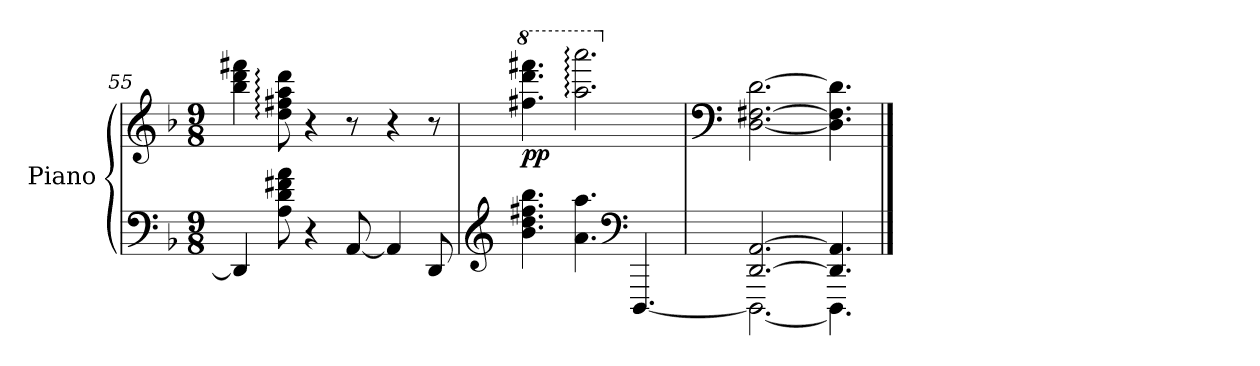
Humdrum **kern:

**kern	**kern	**dynam
*part1	*part1	*part1
*staff2	*staff1	*staff1/2
*I"Piano	*	*
*I'Pno.	*	*
*clefF4	*clefG2	*
*k[b-]	*k[b-]	*
*M9/8	*M9/8	*
=55	=55	=55
4DD/]	4bb-\ 4ddd\ 4fff#X\	.
8A\ 8d\ 8f#X\ 8a\	8dd\: 8ff#X\: 8aa\: 8ddd\:	.
4r	4r	.
[8AA/	8r	.
4AA/]	4r	.
8DD/	8r	.
=56	=56	=56
*clefG2	*	*
*	*8va	*
*	*MM75	*
!	!	!LO:DY:b
4.b-\ 4.dd\ 4.ff#X\ 4.bb-\	4.fff#X\ 4.dddd\ 4.ffff#X\	pp
4.a\ 4.aa\	2.aaa\: 2.aaaa\:	.
*clefF4	*	*
[4.DDD/	.	.
=57	=57	=57
*	*clefF4	*
*^	*	*
*	*	*X8va	*
[2.DD/ [2.AA/	2.DDD\_	[2.D\ [2.F#X\ [2.d\	.
4.DD/] 4.AA/]	4.DDD\]	4.D\] 4.F#\] 4.d\]	.
*v	*v	*	*
==	==	==
*-	*-	*-
